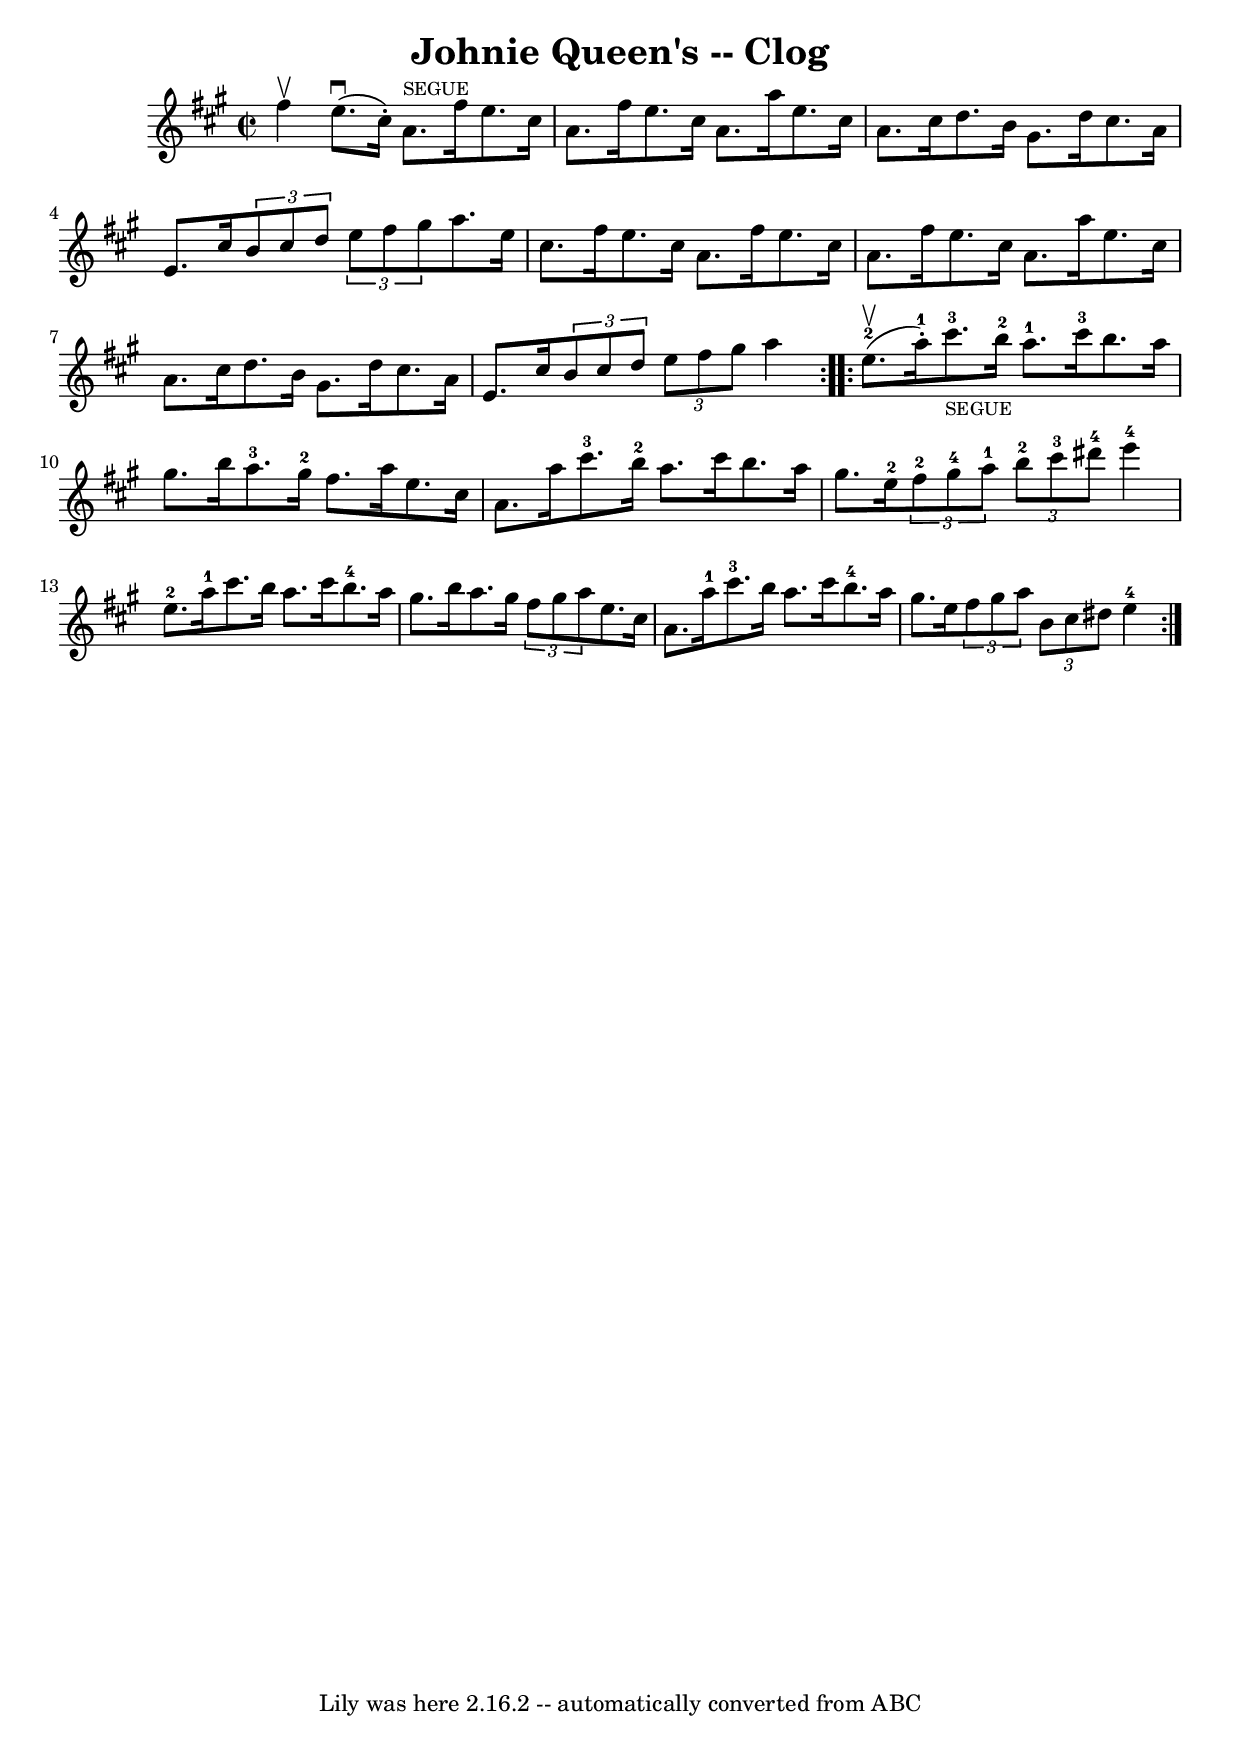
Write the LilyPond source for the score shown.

\version "2.16.2"
\include "Mammoth.ily"
\header {
  %% book = "Ryan's Mammoth Collection"
 crossRefNumber = "1"
 footnotes = "\\\\=20"
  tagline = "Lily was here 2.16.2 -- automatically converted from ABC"
  title = "Johnie Queen's -- Clog"

}
voicedefault =  {



  \repeat volta 2 {

    \override Staff.TimeSignature #'style = #'C
    \time 2/2 
    \key a \major fs''4^\upbow  |
 e''8.^\downbow( cs''16-.) a'8.^\segue fs''16 e''8. cs''16 a'8. fs''16    |
 e''8. cs''16 a'8. a''16 e''8. cs''16 a'8. cs''16     |
 d''8. b'16 gs'8. d''16 cs''8. a'16 e'8. cs''16     |
    \times 2/3 { b'8 cs''8 d''8  
	       }   
    \times 2/3 { e''8 fs''8 gs''8  
	       } a''8. e''16 cs''8. fs''16     |
 e''8. cs''16 a'8. fs''16 e''8. cs''16 a'8. fs''16     |
 e''8. cs''16 a'8. a''16 e''8. cs''16 a'8. cs''16     |
 d''8. b'16 gs'8. d''16 cs''8. a'16 e'8. cs''16     |
    \times 2/3 { b'8    
		 cs''8 d''8  
	       }   \times 2/3 { e''8 fs''8 gs''8  
			      } a''4  
  }     

  \repeat volta 2 { e''8.-2^\upbow(a''16-1-.)    |
    
 cs'''8.-3_\segue b''16-2 a''8.-1 cs'''16-3 b''8. a''16 gs''8. b''16     |
 a''8.-3 gs''16-2 fs''8. a''16 e''8. cs''16 a'8. a''16     |
 cs'''8.-3 b''16-2 a''8. cs'''16 b''8. a''16 gs''8. e''16-2     |
    \times 2/3 { fs''8-2 gs''8-4 a''8-1 
	       }   
    \times 2/3 { b''8-2 cs'''8-3 ds'''8-4 
	       } e'''4-4 e''8.-2 a''16-1    |
 cs'''8. b''16 a''8. cs'''16 b''8.-4 a''16 gs''8. b''16     |
 a''8. gs''16    
    \times 2/3 { fs''8 gs''8 a''8   	       } e''8. cs''16 a'8. a''16-1    |
 cs'''8.-3 b''16 a''8. cs'''16 b''8.-4 a''16 gs''8. e''16    |
    \times 2/3 { fs''8 gs''8  
		 a''8  
	       }   \times 2/3 { b'8 cs''8 ds''8  
			      } e''4-4     
  }   

}

\score{
  <<

    \context Staff="default"
    {
      \voicedefault 
      
    }

  >>
  \layout {
    
  }
  \midi {
  }

}
